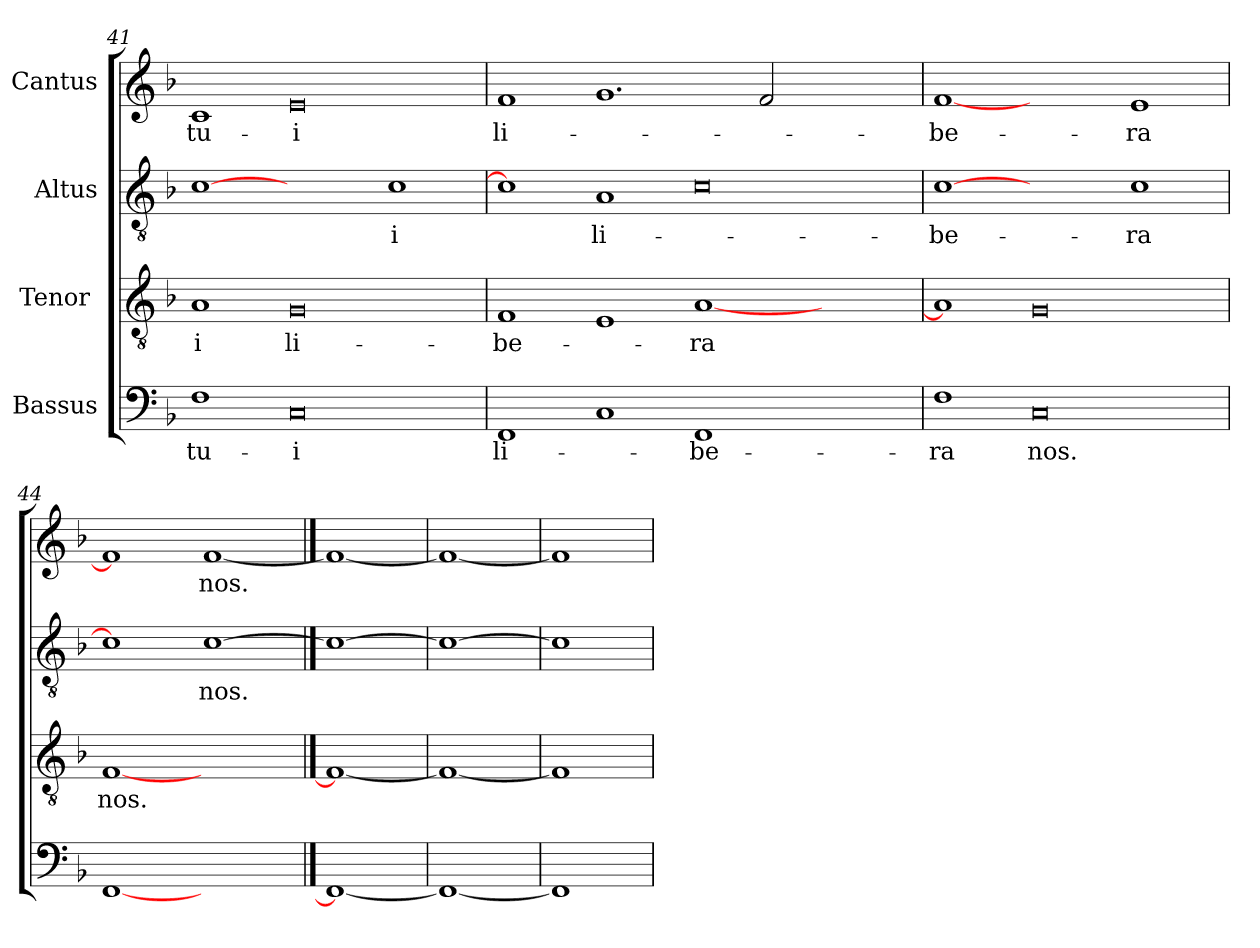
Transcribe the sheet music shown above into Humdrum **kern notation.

**kern	**text	**kern	**text	**kern	**text	**kern	**text
*part4	*part4	*part3	*part3	*part2	*part2	*part1	*part1
*staff4	*staff4	*staff3	*staff3	*staff2	*staff2	*staff1	*staff1
*I"Bassus	*	*I"Tenor 	*	*I"Altus	*	*I"Cantus	*
*clefF4	*	*clefGv2	*	*clefGv2	*	*clefG2	*
*k[b-]	*	*k[b-]	*	*k[b-]	*	*k[b-]	*
*F:	*	*F:	*	*F:	*	*F:	*
=41	=41	=41	=41	=41	=41	=41	=41
1F\	tu-	1A/	-i	[1c\	.	1c/	tu-
0C/	-i	0G/	li-	1ryy	.	0e/	-i
.	.	.	.	1c\	-i	.	.
=42	=42	=42	=42	=42	=42	=42	=42
1FF/	li-	1F/	-be-	1c\]	.	1f/	li-
1C/	.	1E/	.	1A/	li-	1.g/	.
1FF/	-be-	[1A/	-ra	0c\	.	.	.
.	.	.	.	.	.	2f/	.
1ryy	.	1ryy	.	.	.	1ryy	.
=43	=43	=43	=43	=43	=43	=43	=43
1F\	-ra	1A/]	.	[1c\	-be-	[1f/	-be-
0C/	nos.	0G/	.	1ryy	.	1ryy	.
.	.	.	.	1c\	-ra	1e/	-ra
=44	=44	=44	=44	=44	=44	=44	=44
[1FF/	.	[1F/	nos.	1c\]	.	1f/]	.
1ryy	.	1ryy	.	[1c\	nos.	[1f/	nos.
==45	==45	==45	==45	==45	==45	==45	==45
1FF/_	.	1F/_	.	1c\_	.	1f/_	.
=46	=46	=46	=46	=46	=46	=46	=46
1FF/_	.	1F/_	.	1c\_	.	1f/_	.
=47	=47	=47	=47	=47	=47	=47	=47
1FF/]	.	1F/]	.	1c\]	.	1f/]	.
=	=	=	=	=	=	=	=
*-	*-	*-	*-	*-	*-	*-	*-
